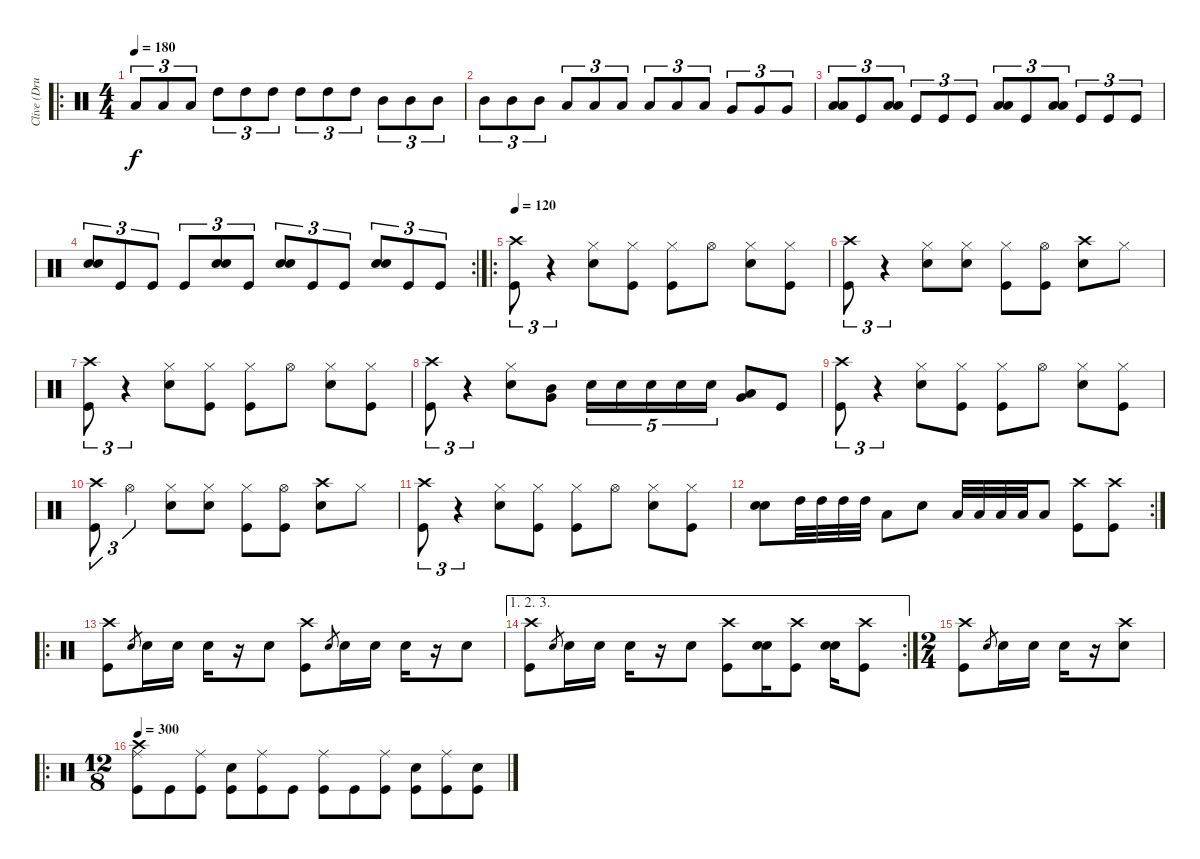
\track ("Clive (Drums)" "Clive (Dru") {instrument percussion}
\staff {score}
\articulation defaults
\ro
\ts (4 4)
\tempo 180
\clef neutral
\ks c "Low Tom (hit)".8{tu (3 2) dy f} "Low Tom (hit)".8{tu (3 2)} "Low Tom (hit)".8{tu (3 2)} "High Tom (hit)".8{tu (3 2)} "High Tom (hit)".8{tu (3 2)} "High Tom (hit)".8{tu (3 2)} "High Tom (hit)".8{tu (3 2)} "High Tom (hit)".8{tu (3 2)} "High Tom (hit)".8{tu (3 2)} "Mid Tom (hit)".8{tu (3 2)} "Mid Tom (hit)".8{tu (3 2)} "Mid Tom (hit)".8{tu (3 2)}
|
"Mid Tom (hit)".8{tu (3 2)} "Mid Tom (hit)".8{tu (3 2)} "Mid Tom (hit)".8{tu (3 2)} "Low Tom (hit)".8{tu (3 2)} "Low Tom (hit)".8{tu (3 2)} "Low Tom (hit)".8{tu (3 2)} "Low Tom (hit)".8{tu (3 2)} "Low Tom (hit)".8{tu (3 2)} "Low Tom (hit)".8{tu (3 2)} "Very Low Tom (hit)".8{tu (3 2)} "Very Low Tom (hit)".8{tu (3 2)} "Very Low Tom (hit)".8{tu (3 2)} |
("Low Tom (hit)" "Low Tom (hit)").8{tu (3 2)} "Kick (hit)".8{tu (3 2)} ("Low Tom (hit)" "Low Tom (hit)").8{tu (3 2)} "Kick (hit)".8{tu (3 2)} "Kick (hit)".8{tu (3 2)} "Kick (hit)".8{tu (3 2)} ("Low Tom (hit)" "Low Tom (hit)").8{tu (3 2)} "Kick (hit)".8{tu (3 2)} ("Low Tom (hit)" "Low Tom (hit)").8{tu (3 2)} "Kick (hit)".8{tu (3 2)} "Kick (hit)".8{tu (3 2)} "Kick (hit)".8{tu (3 2)} |
\rc 2
("Snare (hit) 2" "Snare (hit) 2").8{tu (3 2)} "Kick (hit)".8{tu (3 2)} "Kick (hit)".8{tu (3 2)} "Kick (hit)".8{tu (3 2)} ("Snare (hit) 2" "Snare (hit) 2").8{tu (3 2)} "Kick (hit)".8{tu (3 2)} ("Snare (hit) 2" "Snare (hit) 2").8{tu (3 2)} "Kick (hit)".8{tu (3 2)} "Kick (hit)".8{tu (3 2)} ("Snare (hit) 2" "Snare (hit) 2").8{tu (3 2)} "Kick (hit)".8{tu (3 2)} "Kick (hit)".8{tu (3 2)} |
\ro
\tempo 120
("Kick (hit)" "Crash high (hit)").8{tu (3 2)} r.4{tu (3 2)} ("Snare (hit) 2" "Hi-Hat (closed)").8 ("Hi-Hat (closed)" "Kick (hit)").8 ("Hi-Hat (closed)" "Kick (hit)").8 "Hi-Hat (open)".8 ("Hi-Hat (closed)" "Snare (hit) 2").8 ("Hi-Hat (closed)" "Kick (hit)").8 |
("Kick (hit)" "Crash high (hit)").8{tu (3 2)} r.4{tu (3 2)} ("Snare (hit) 2" "Hi-Hat (closed)").8 ("Hi-Hat (closed)" "Snare (hit) 2").8 ("Hi-Hat (closed)" "Kick (hit)").8 ("Hi-Hat (open)" "Kick (hit)").8 ("Snare (hit) 2" "Crash high (hit)").8 "Hi-Hat (closed)".8 |
("Kick (hit)" "Crash high (hit)").8{tu (3 2)} r.4{tu (3 2)} ("Snare (hit) 2" "Hi-Hat (closed)").8 ("Hi-Hat (closed)" "Kick (hit)").8 ("Hi-Hat (closed)" "Kick (hit)").8 "Hi-Hat (open)".8 ("Hi-Hat (closed)" "Snare (hit) 2").8 ("Hi-Hat (closed)" "Kick (hit)").8 |
("Kick (hit)" "Crash high (hit)").8{tu (3 2)} r.4{tu (3 2)} ("Snare (hit) 2" "Hi-Hat (closed)").8 ("Mid Tom (hit)" "Very Low Tom (hit)").8 "Snare (hit) 2".16{tu (5 4)} "Snare (hit) 2".16{tu (5 4)} "Snare (hit) 2".16{tu (5 4)} "Snare (hit) 2".16{tu (5 4)} "Snare (hit) 2".16{tu (5 4)} ("Very Low Tom (hit)" "Low Floor Tom (hit)").8 "Kick (hit)".8 |
("Kick (hit)" "Crash high (hit)").8{tu (3 2)} r.4{tu (3 2)} ("Snare (hit) 2" "Hi-Hat (closed)").8 ("Hi-Hat (closed)" "Kick (hit)").8 ("Hi-Hat (closed)" "Kick (hit)").8 "Hi-Hat (open)".8 ("Hi-Hat (closed)" "Snare (hit) 2").8 ("Hi-Hat (closed)" "Kick (hit)").8 |
("Kick (hit)" "Crash high (hit)").8{tu (3 2)} "Hi-Hat (open)".4{tu (3 2)} ("Snare (hit) 2" "Hi-Hat (closed)").8 ("Hi-Hat (closed)" "Snare (hit) 2").8 ("Hi-Hat (closed)" "Kick (hit)").8 ("Hi-Hat (open)" "Kick (hit)").8 ("Snare (hit) 2" "Crash high (hit)").8 "Hi-Hat (closed)".8 |
("Kick (hit)" "Crash high (hit)").8{tu (3 2)} r.4{tu (3 2)} ("Snare (hit) 2" "Hi-Hat (closed)").8 ("Hi-Hat (closed)" "Kick (hit)").8 ("Hi-Hat (closed)" "Kick (hit)").8 "Hi-Hat (open)".8 ("Hi-Hat (closed)" "Snare (hit) 2").8 ("Hi-Hat (closed)" "Kick (hit)").8 |
\rc 2
("Snare (hit) 2" "Snare (hit) 2").8 "High Tom (hit)".32 "High Tom (hit)".32 "High Tom (hit)".32 "High Tom (hit)".32 "Low Floor Tom (hit)".8 "Snare (hit) 2".8 "Low Tom (hit)".32 "Low Tom (hit)".32 "Low Tom (hit)".32 "Low Tom (hit)".32 "Low Floor Tom (hit)".8 ("Kick (hit)" "Crash high (hit)").8 ("Kick (hit)" "Crash high (hit)").8 |
\ro
("Kick (hit)" "Crash high (hit)").8 "Snare (hit) 2".8{gr} "Snare (hit) 2".16 "Snare (hit) 2".16 "Snare (hit) 2".16 r.16 "Snare (hit) 2".8 ("Kick (hit)" "Crash high (hit)").8 "Snare (hit) 2".8{gr} "Snare (hit) 2".16 "Snare (hit) 2".16 "Snare (hit) 2".16 r.16 "Snare (hit) 2".8 |
\ae (1 2 3)
\rc 2
("Kick (hit)" "Crash high (hit)").8 "Snare (hit) 2".8{gr} "Snare (hit) 2".16 "Snare (hit) 2".16 "Snare (hit) 2".16 r.16 "Snare (hit) 2".8 ("Kick (hit)" "Crash high (hit)").8 ("Snare (hit) 2" "Snare (hit) 2").16 ("Kick (hit)" "Crash high (hit)").8 ("Snare (hit) 2" "Snare (hit) 2").16 ("Kick (hit)" "Crash high (hit)").8 |
\ts (2 4)
("Kick (hit)" "Crash high (hit)").8 "Snare (hit) 2".8{gr} "Snare (hit) 2".16 "Snare (hit) 2".16 "Snare (hit) 2".16 r.16 ("Snare (hit) 2" "Crash high (hit)").8 |
\ro
\ts (12 8)
\tempo 300
("Kick (hit)" "Ride (middle)" "Crash high (hit)").8 "Kick (hit)".8 ("Kick (hit)" "Ride (middle)").8 ("Kick (hit)" "Snare (hit) 2").8 ("Kick (hit)" "Ride (middle)").8 "Kick (hit)".8 ("Kick (hit)" "Ride (middle)").8 "Kick (hit)".8 ("Ride (middle)" "Kick (hit)").8 ("Kick (hit)" "Snare (hit) 2").8 ("Kick (hit)" "Ride (middle)").8 ("Kick (hit)" "Snare (hit) 2").8
